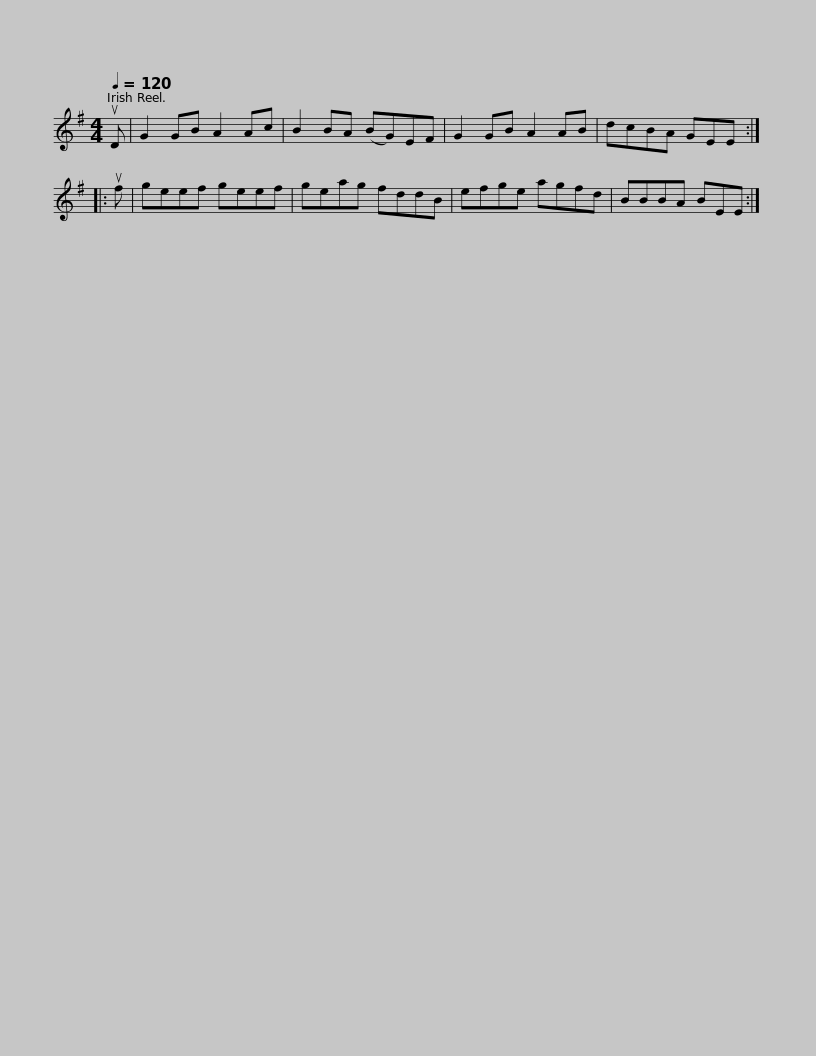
X:1
L:1/8
Q:1/4=120
M:4/4
I:linebreak $
K:G
V:1 treble
V:1
 uD | G2 GB A2 Ac | B2 BA (BG)EF | G2 GB A2 AB | dcBA GEE :: %5
 uf | geef geef |$ geag fddB | efge agfd | BBBA BEE :| %10
